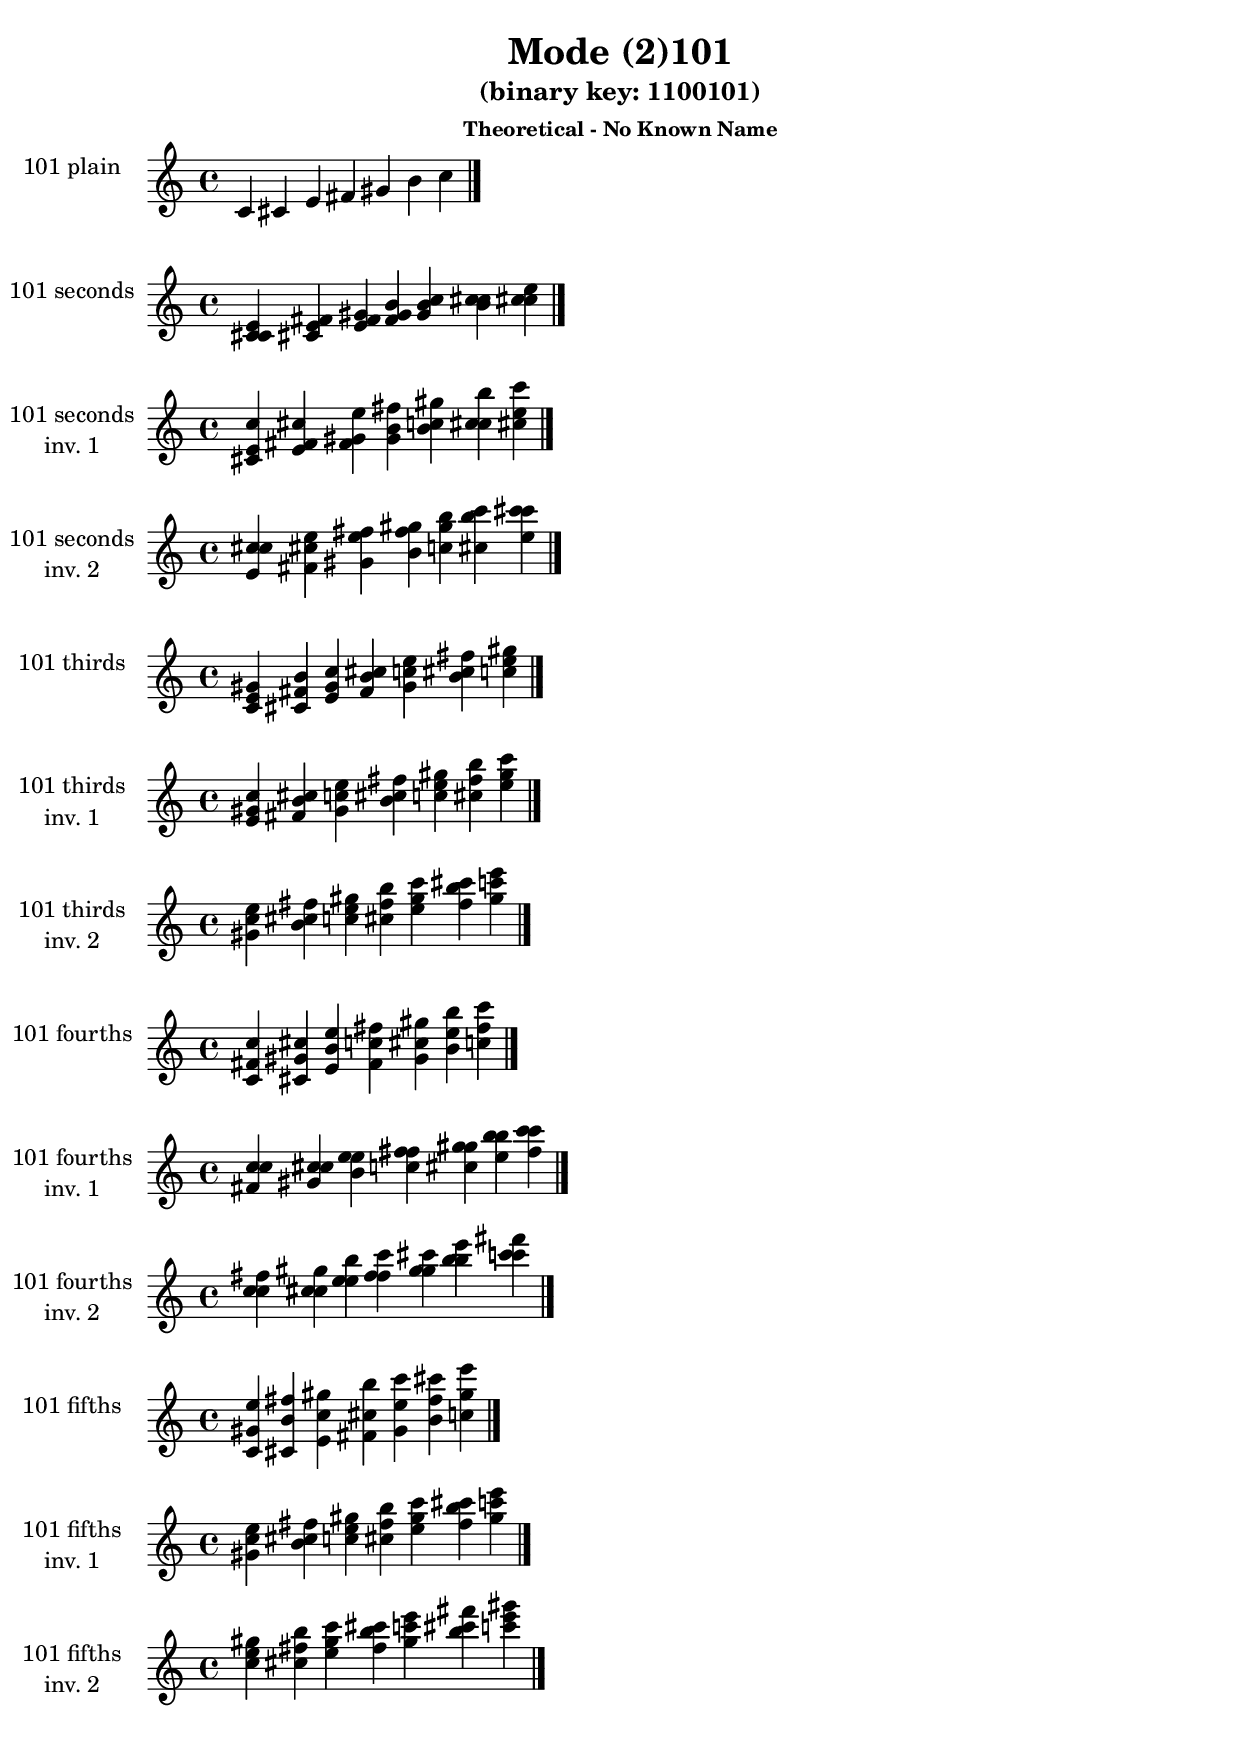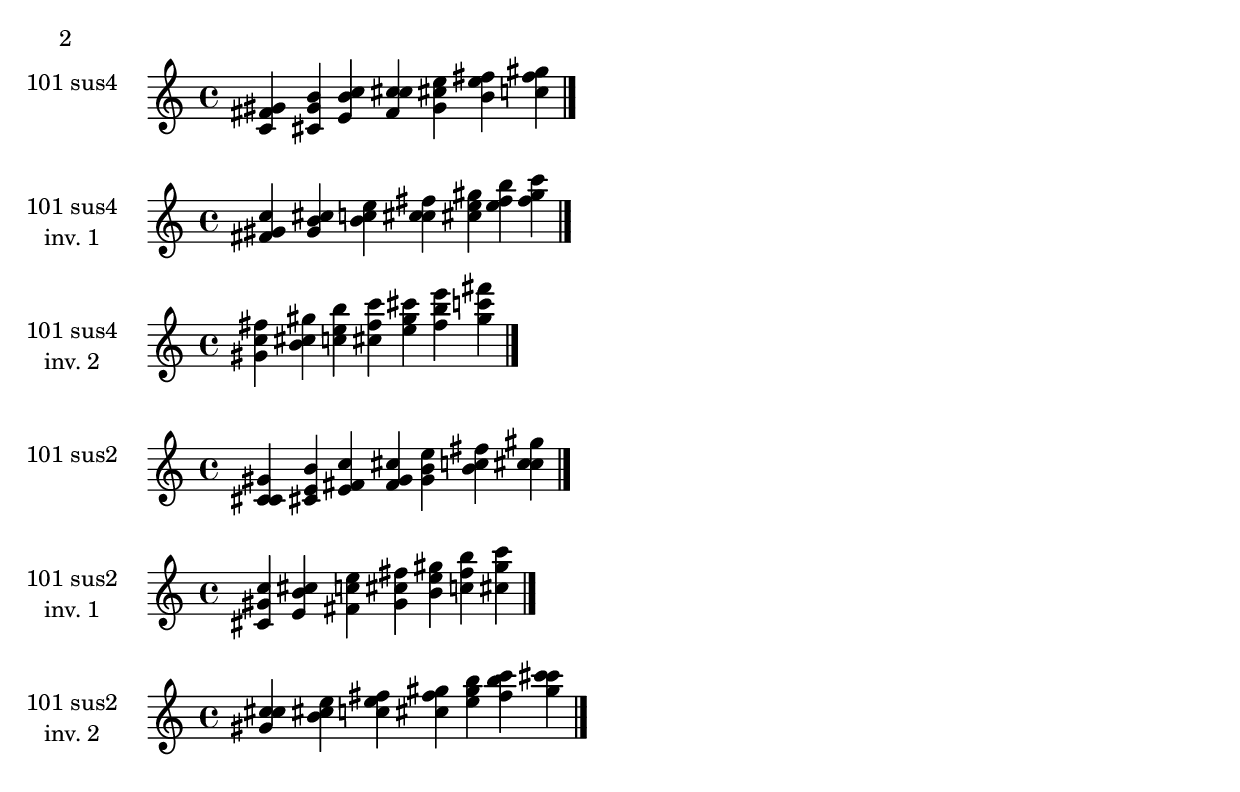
\version "2.19.0"

\header {
  title = "Mode (2)101"
  subtitle = "(binary key: 1100101)"
  subsubtitle =  \markup { \left-align \column {
      "Theoretical - No Known Name"
    }
  }
 %% Remove default LilyPond tagline
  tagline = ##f
}

\paper {
  #(set-paper-size "a4")
}

global = {
  \key c \major
  \time 4/4
  \tempo 4=100
}

\book {
  \score {
    \new Staff \with {
      instrumentName =  \markup { \column {
         \hcenter-in #14 \line { 101 plain }
         \hcenter-in #14 \line {  } } }
      midiInstrument = "oboe"
    } { \accidentalStyle "default"
        \cadenzaOn c' cis' e' fis' gis' b' c''  \cadenzaOff \bar "|." }
    \layout { }
  }
  \score {
    \new Staff \with {
      instrumentName =  \markup { \column {
         \hcenter-in #14 \line { 101 seconds }
         \hcenter-in #14 \line {  } } }
      midiInstrument = "oboe"
    } { \accidentalStyle "default"
        \cadenzaOn <c' cis' e'> <cis' e' fis'> <e' fis' gis'> <fis' gis' b'> <gis' b' c''> <b' c'' cis''> <c'' cis'' e''>  \cadenzaOff \bar "|." }
    \layout { }
  }
  \score {
    \new Staff \with {
      instrumentName =  \markup { \column {
         \hcenter-in #14 \line { 101 seconds }
         \hcenter-in #14 \line { inv. 1 } } }
      midiInstrument = "oboe"
    } { \accidentalStyle "default"
        \cadenzaOn <cis' e' c''> <e' fis' cis''> <fis' gis' e''> <gis' b' fis''> <b' c'' gis''> <c'' cis'' b''> <cis'' e'' c'''>  \cadenzaOff \bar "|." }
    \layout { }
  }
  \score {
    \new Staff \with {
      instrumentName =  \markup { \column {
         \hcenter-in #14 \line { 101 seconds }
         \hcenter-in #14 \line { inv. 2 } } }
      midiInstrument = "oboe"
    } { \accidentalStyle "default"
        \cadenzaOn <e' c'' cis''> <fis' cis'' e''> <gis' e'' fis''> <b' fis'' gis''> <c'' gis'' b''> <cis'' b'' c'''> <e'' c''' cis'''>  \cadenzaOff \bar "|." }
    \layout { }
  }
  \score {
    \new Staff \with {
      instrumentName =  \markup { \column {
         \hcenter-in #14 \line { 101 thirds }
         \hcenter-in #14 \line {  } } }
      midiInstrument = "oboe"
    } { \accidentalStyle "default"
        \cadenzaOn <c' e' gis'> <cis' fis' b'> <e' gis' c''> <fis' b' cis''> <gis' c'' e''> <b' cis'' fis''> <c'' e'' gis''>  \cadenzaOff \bar "|." }
    \layout { }
  }
  \score {
    \new Staff \with {
      instrumentName =  \markup { \column {
         \hcenter-in #14 \line { 101 thirds }
         \hcenter-in #14 \line { inv. 1 } } }
      midiInstrument = "oboe"
    } { \accidentalStyle "default"
        \cadenzaOn <e' gis' c''> <fis' b' cis''> <gis' c'' e''> <b' cis'' fis''> <c'' e'' gis''> <cis'' fis'' b''> <e'' gis'' c'''>  \cadenzaOff \bar "|." }
    \layout { }
  }
  \score {
    \new Staff \with {
      instrumentName =  \markup { \column {
         \hcenter-in #14 \line { 101 thirds }
         \hcenter-in #14 \line { inv. 2 } } }
      midiInstrument = "oboe"
    } { \accidentalStyle "default"
        \cadenzaOn <gis' c'' e''> <b' cis'' fis''> <c'' e'' gis''> <cis'' fis'' b''> <e'' gis'' c'''> <fis'' b'' cis'''> <gis'' c''' e'''>  \cadenzaOff \bar "|." }
    \layout { }
  }
  \score {
    \new Staff \with {
      instrumentName =  \markup { \column {
         \hcenter-in #14 \line { 101 fourths }
         \hcenter-in #14 \line {  } } }
      midiInstrument = "oboe"
    } { \accidentalStyle "default"
        \cadenzaOn <c' fis' c''> <cis' gis' cis''> <e' b' e''> <fis' c'' fis''> <gis' cis'' gis''> <b' e'' b''> <c'' fis'' c'''>  \cadenzaOff \bar "|." }
    \layout { }
  }
  \score {
    \new Staff \with {
      instrumentName =  \markup { \column {
         \hcenter-in #14 \line { 101 fourths }
         \hcenter-in #14 \line { inv. 1 } } }
      midiInstrument = "oboe"
    } { \accidentalStyle "default"
        \cadenzaOn <fis' c'' c''> <gis' cis'' cis''> <b' e'' e''> <c'' fis'' fis''> <cis'' gis'' gis''> <e'' b'' b''> <fis'' c''' c'''>  \cadenzaOff \bar "|." }
    \layout { }
  }
  \score {
    \new Staff \with {
      instrumentName =  \markup { \column {
         \hcenter-in #14 \line { 101 fourths }
         \hcenter-in #14 \line { inv. 2 } } }
      midiInstrument = "oboe"
    } { \accidentalStyle "default"
        \cadenzaOn <c'' c'' fis''> <cis'' cis'' gis''> <e'' e'' b''> <fis'' fis'' c'''> <gis'' gis'' cis'''> <b'' b'' e'''> <c''' c''' fis'''>  \cadenzaOff \bar "|." }
    \layout { }
  }
  \score {
    \new Staff \with {
      instrumentName =  \markup { \column {
         \hcenter-in #14 \line { 101 fifths }
         \hcenter-in #14 \line {  } } }
      midiInstrument = "oboe"
    } { \accidentalStyle "default"
        \cadenzaOn <c' gis' e''> <cis' b' fis''> <e' c'' gis''> <fis' cis'' b''> <gis' e'' c'''> <b' fis'' cis'''> <c'' gis'' e'''>  \cadenzaOff \bar "|." }
    \layout { }
  }
  \score {
    \new Staff \with {
      instrumentName =  \markup { \column {
         \hcenter-in #14 \line { 101 fifths }
         \hcenter-in #14 \line { inv. 1 } } }
      midiInstrument = "oboe"
    } { \accidentalStyle "default"
        \cadenzaOn <gis' e'' c''> <b' fis'' cis''> <c'' gis'' e''> <cis'' b'' fis''> <e'' c''' gis''> <fis'' cis''' b''> <gis'' e''' c'''>  \cadenzaOff \bar "|." }
    \layout { }
  }
  \score {
    \new Staff \with {
      instrumentName =  \markup { \column {
         \hcenter-in #14 \line { 101 fifths }
         \hcenter-in #14 \line { inv. 2 } } }
      midiInstrument = "oboe"
    } { \accidentalStyle "default"
        \cadenzaOn <e'' c'' gis''> <fis'' cis'' b''> <gis'' e'' c'''> <b'' fis'' cis'''> <c''' gis'' e'''> <cis''' b'' fis'''> <e''' c''' gis'''>  \cadenzaOff \bar "|." }
    \layout { }
  }
  \score {
    \new Staff \with {
      instrumentName =  \markup { \column {
         \hcenter-in #14 \line { 101 sus4 }
         \hcenter-in #14 \line {  } } }
      midiInstrument = "oboe"
    } { \accidentalStyle "default"
        \cadenzaOn <c' fis' gis'> <cis' gis' b'> <e' b' c''> <fis' c'' cis''> <gis' cis'' e''> <b' e'' fis''> <c'' fis'' gis''>  \cadenzaOff \bar "|." }
    \layout { }
  }
  \score {
    \new Staff \with {
      instrumentName =  \markup { \column {
         \hcenter-in #14 \line { 101 sus4 }
         \hcenter-in #14 \line { inv. 1 } } }
      midiInstrument = "oboe"
    } { \accidentalStyle "default"
        \cadenzaOn <fis' gis' c''> <gis' b' cis''> <b' c'' e''> <c'' cis'' fis''> <cis'' e'' gis''> <e'' fis'' b''> <fis'' gis'' c'''>  \cadenzaOff \bar "|." }
    \layout { }
  }
  \score {
    \new Staff \with {
      instrumentName =  \markup { \column {
         \hcenter-in #14 \line { 101 sus4 }
         \hcenter-in #14 \line { inv. 2 } } }
      midiInstrument = "oboe"
    } { \accidentalStyle "default"
        \cadenzaOn <gis' c'' fis''> <b' cis'' gis''> <c'' e'' b''> <cis'' fis'' c'''> <e'' gis'' cis'''> <fis'' b'' e'''> <gis'' c''' fis'''>  \cadenzaOff \bar "|." }
    \layout { }
  }
  \score {
    \new Staff \with {
      instrumentName =  \markup { \column {
         \hcenter-in #14 \line { 101 sus2 }
         \hcenter-in #14 \line {  } } }
      midiInstrument = "oboe"
    } { \accidentalStyle "default"
        \cadenzaOn <c' cis' gis'> <cis' e' b'> <e' fis' c''> <fis' gis' cis''> <gis' b' e''> <b' c'' fis''> <c'' cis'' gis''>  \cadenzaOff \bar "|." }
    \layout { }
  }
  \score {
    \new Staff \with {
      instrumentName =  \markup { \column {
         \hcenter-in #14 \line { 101 sus2 }
         \hcenter-in #14 \line { inv. 1 } } }
      midiInstrument = "oboe"
    } { \accidentalStyle "default"
        \cadenzaOn <cis' gis' c''> <e' b' cis''> <fis' c'' e''> <gis' cis'' fis''> <b' e'' gis''> <c'' fis'' b''> <cis'' gis'' c'''>  \cadenzaOff \bar "|." }
    \layout { }
  }
  \score {
    \new Staff \with {
      instrumentName =  \markup { \column {
         \hcenter-in #14 \line { 101 sus2 }
         \hcenter-in #14 \line { inv. 2 } } }
      midiInstrument = "oboe"
    } { \accidentalStyle "default"
        \cadenzaOn <gis' c'' cis''> <b' cis'' e''> <c'' e'' fis''> <cis'' fis'' gis''> <e'' gis'' b''> <fis'' b'' c'''> <gis'' c''' cis'''>  \cadenzaOff \bar "|." }
    \layout { }
  }
}

\book {
  \bookOutputSuffix "plain_"
  \score {
    \new Staff \with {
      instrumentName =  \markup { \column {
         \hcenter-in #14 \line { 101 plain }
         \hcenter-in #14 \line {  } } }
      midiInstrument = "oboe"
    } { \accidentalStyle "default"
        \cadenzaOn c' cis' e' fis' gis' b' c''  \cadenzaOff \bar "|." }
    \midi { }
  }
}
\book {
  \bookOutputSuffix "seconds_"
  \score {
    \new Staff \with {
      instrumentName =  \markup { \column {
         \hcenter-in #14 \line { 101 seconds }
         \hcenter-in #14 \line {  } } }
      midiInstrument = "oboe"
    } { \accidentalStyle "default"
        \cadenzaOn <c' cis' e'> <cis' e' fis'> <e' fis' gis'> <fis' gis' b'> <gis' b' c''> <b' c'' cis''> <c'' cis'' e''>  \cadenzaOff \bar "|." }
    \midi { }
  }
}
\book {
  \bookOutputSuffix "seconds_inv. 1"
  \score {
    \new Staff \with {
      instrumentName =  \markup { \column {
         \hcenter-in #14 \line { 101 seconds }
         \hcenter-in #14 \line { inv. 1 } } }
      midiInstrument = "oboe"
    } { \accidentalStyle "default"
        \cadenzaOn <cis' e' c''> <e' fis' cis''> <fis' gis' e''> <gis' b' fis''> <b' c'' gis''> <c'' cis'' b''> <cis'' e'' c'''>  \cadenzaOff \bar "|." }
    \midi { }
  }
}
\book {
  \bookOutputSuffix "seconds_inv. 2"
  \score {
    \new Staff \with {
      instrumentName =  \markup { \column {
         \hcenter-in #14 \line { 101 seconds }
         \hcenter-in #14 \line { inv. 2 } } }
      midiInstrument = "oboe"
    } { \accidentalStyle "default"
        \cadenzaOn <e' c'' cis''> <fis' cis'' e''> <gis' e'' fis''> <b' fis'' gis''> <c'' gis'' b''> <cis'' b'' c'''> <e'' c''' cis'''>  \cadenzaOff \bar "|." }
    \midi { }
  }
}
\book {
  \bookOutputSuffix "thirds_"
  \score {
    \new Staff \with {
      instrumentName =  \markup { \column {
         \hcenter-in #14 \line { 101 thirds }
         \hcenter-in #14 \line {  } } }
      midiInstrument = "oboe"
    } { \accidentalStyle "default"
        \cadenzaOn <c' e' gis'> <cis' fis' b'> <e' gis' c''> <fis' b' cis''> <gis' c'' e''> <b' cis'' fis''> <c'' e'' gis''>  \cadenzaOff \bar "|." }
    \midi { }
  }
}
\book {
  \bookOutputSuffix "thirds_inv. 1"
  \score {
    \new Staff \with {
      instrumentName =  \markup { \column {
         \hcenter-in #14 \line { 101 thirds }
         \hcenter-in #14 \line { inv. 1 } } }
      midiInstrument = "oboe"
    } { \accidentalStyle "default"
        \cadenzaOn <e' gis' c''> <fis' b' cis''> <gis' c'' e''> <b' cis'' fis''> <c'' e'' gis''> <cis'' fis'' b''> <e'' gis'' c'''>  \cadenzaOff \bar "|." }
    \midi { }
  }
}
\book {
  \bookOutputSuffix "thirds_inv. 2"
  \score {
    \new Staff \with {
      instrumentName =  \markup { \column {
         \hcenter-in #14 \line { 101 thirds }
         \hcenter-in #14 \line { inv. 2 } } }
      midiInstrument = "oboe"
    } { \accidentalStyle "default"
        \cadenzaOn <gis' c'' e''> <b' cis'' fis''> <c'' e'' gis''> <cis'' fis'' b''> <e'' gis'' c'''> <fis'' b'' cis'''> <gis'' c''' e'''>  \cadenzaOff \bar "|." }
    \midi { }
  }
}
\book {
  \bookOutputSuffix "fourths_"
  \score {
    \new Staff \with {
      instrumentName =  \markup { \column {
         \hcenter-in #14 \line { 101 fourths }
         \hcenter-in #14 \line {  } } }
      midiInstrument = "oboe"
    } { \accidentalStyle "default"
        \cadenzaOn <c' fis' c''> <cis' gis' cis''> <e' b' e''> <fis' c'' fis''> <gis' cis'' gis''> <b' e'' b''> <c'' fis'' c'''>  \cadenzaOff \bar "|." }
    \midi { }
  }
}
\book {
  \bookOutputSuffix "fourths_inv. 1"
  \score {
    \new Staff \with {
      instrumentName =  \markup { \column {
         \hcenter-in #14 \line { 101 fourths }
         \hcenter-in #14 \line { inv. 1 } } }
      midiInstrument = "oboe"
    } { \accidentalStyle "default"
        \cadenzaOn <fis' c'' c''> <gis' cis'' cis''> <b' e'' e''> <c'' fis'' fis''> <cis'' gis'' gis''> <e'' b'' b''> <fis'' c''' c'''>  \cadenzaOff \bar "|." }
    \midi { }
  }
}
\book {
  \bookOutputSuffix "fourths_inv. 2"
  \score {
    \new Staff \with {
      instrumentName =  \markup { \column {
         \hcenter-in #14 \line { 101 fourths }
         \hcenter-in #14 \line { inv. 2 } } }
      midiInstrument = "oboe"
    } { \accidentalStyle "default"
        \cadenzaOn <c'' c'' fis''> <cis'' cis'' gis''> <e'' e'' b''> <fis'' fis'' c'''> <gis'' gis'' cis'''> <b'' b'' e'''> <c''' c''' fis'''>  \cadenzaOff \bar "|." }
    \midi { }
  }
}
\book {
  \bookOutputSuffix "fifths_"
  \score {
    \new Staff \with {
      instrumentName =  \markup { \column {
         \hcenter-in #14 \line { 101 fifths }
         \hcenter-in #14 \line {  } } }
      midiInstrument = "oboe"
    } { \accidentalStyle "default"
        \cadenzaOn <c' gis' e''> <cis' b' fis''> <e' c'' gis''> <fis' cis'' b''> <gis' e'' c'''> <b' fis'' cis'''> <c'' gis'' e'''>  \cadenzaOff \bar "|." }
    \midi { }
  }
}
\book {
  \bookOutputSuffix "fifths_inv. 1"
  \score {
    \new Staff \with {
      instrumentName =  \markup { \column {
         \hcenter-in #14 \line { 101 fifths }
         \hcenter-in #14 \line { inv. 1 } } }
      midiInstrument = "oboe"
    } { \accidentalStyle "default"
        \cadenzaOn <gis' e'' c''> <b' fis'' cis''> <c'' gis'' e''> <cis'' b'' fis''> <e'' c''' gis''> <fis'' cis''' b''> <gis'' e''' c'''>  \cadenzaOff \bar "|." }
    \midi { }
  }
}
\book {
  \bookOutputSuffix "fifths_inv. 2"
  \score {
    \new Staff \with {
      instrumentName =  \markup { \column {
         \hcenter-in #14 \line { 101 fifths }
         \hcenter-in #14 \line { inv. 2 } } }
      midiInstrument = "oboe"
    } { \accidentalStyle "default"
        \cadenzaOn <e'' c'' gis''> <fis'' cis'' b''> <gis'' e'' c'''> <b'' fis'' cis'''> <c''' gis'' e'''> <cis''' b'' fis'''> <e''' c''' gis'''>  \cadenzaOff \bar "|." }
    \midi { }
  }
}
\book {
  \bookOutputSuffix "sus4_"
  \score {
    \new Staff \with {
      instrumentName =  \markup { \column {
         \hcenter-in #14 \line { 101 sus4 }
         \hcenter-in #14 \line {  } } }
      midiInstrument = "oboe"
    } { \accidentalStyle "default"
        \cadenzaOn <c' fis' gis'> <cis' gis' b'> <e' b' c''> <fis' c'' cis''> <gis' cis'' e''> <b' e'' fis''> <c'' fis'' gis''>  \cadenzaOff \bar "|." }
    \midi { }
  }
}
\book {
  \bookOutputSuffix "sus4_inv. 1"
  \score {
    \new Staff \with {
      instrumentName =  \markup { \column {
         \hcenter-in #14 \line { 101 sus4 }
         \hcenter-in #14 \line { inv. 1 } } }
      midiInstrument = "oboe"
    } { \accidentalStyle "default"
        \cadenzaOn <fis' gis' c''> <gis' b' cis''> <b' c'' e''> <c'' cis'' fis''> <cis'' e'' gis''> <e'' fis'' b''> <fis'' gis'' c'''>  \cadenzaOff \bar "|." }
    \midi { }
  }
}
\book {
  \bookOutputSuffix "sus4_inv. 2"
  \score {
    \new Staff \with {
      instrumentName =  \markup { \column {
         \hcenter-in #14 \line { 101 sus4 }
         \hcenter-in #14 \line { inv. 2 } } }
      midiInstrument = "oboe"
    } { \accidentalStyle "default"
        \cadenzaOn <gis' c'' fis''> <b' cis'' gis''> <c'' e'' b''> <cis'' fis'' c'''> <e'' gis'' cis'''> <fis'' b'' e'''> <gis'' c''' fis'''>  \cadenzaOff \bar "|." }
    \midi { }
  }
}
\book {
  \bookOutputSuffix "sus2_"
  \score {
    \new Staff \with {
      instrumentName =  \markup { \column {
         \hcenter-in #14 \line { 101 sus2 }
         \hcenter-in #14 \line {  } } }
      midiInstrument = "oboe"
    } { \accidentalStyle "default"
        \cadenzaOn <c' cis' gis'> <cis' e' b'> <e' fis' c''> <fis' gis' cis''> <gis' b' e''> <b' c'' fis''> <c'' cis'' gis''>  \cadenzaOff \bar "|." }
    \midi { }
  }
}
\book {
  \bookOutputSuffix "sus2_inv. 1"
  \score {
    \new Staff \with {
      instrumentName =  \markup { \column {
         \hcenter-in #14 \line { 101 sus2 }
         \hcenter-in #14 \line { inv. 1 } } }
      midiInstrument = "oboe"
    } { \accidentalStyle "default"
        \cadenzaOn <cis' gis' c''> <e' b' cis''> <fis' c'' e''> <gis' cis'' fis''> <b' e'' gis''> <c'' fis'' b''> <cis'' gis'' c'''>  \cadenzaOff \bar "|." }
    \midi { }
  }
}
\book {
  \bookOutputSuffix "sus2_inv. 2"
  \score {
    \new Staff \with {
      instrumentName =  \markup { \column {
         \hcenter-in #14 \line { 101 sus2 }
         \hcenter-in #14 \line { inv. 2 } } }
      midiInstrument = "oboe"
    } { \accidentalStyle "default"
        \cadenzaOn <gis' c'' cis''> <b' cis'' e''> <c'' e'' fis''> <cis'' fis'' gis''> <e'' gis'' b''> <fis'' b'' c'''> <gis'' c''' cis'''>  \cadenzaOff \bar "|." }
    \midi { }
  }
}
